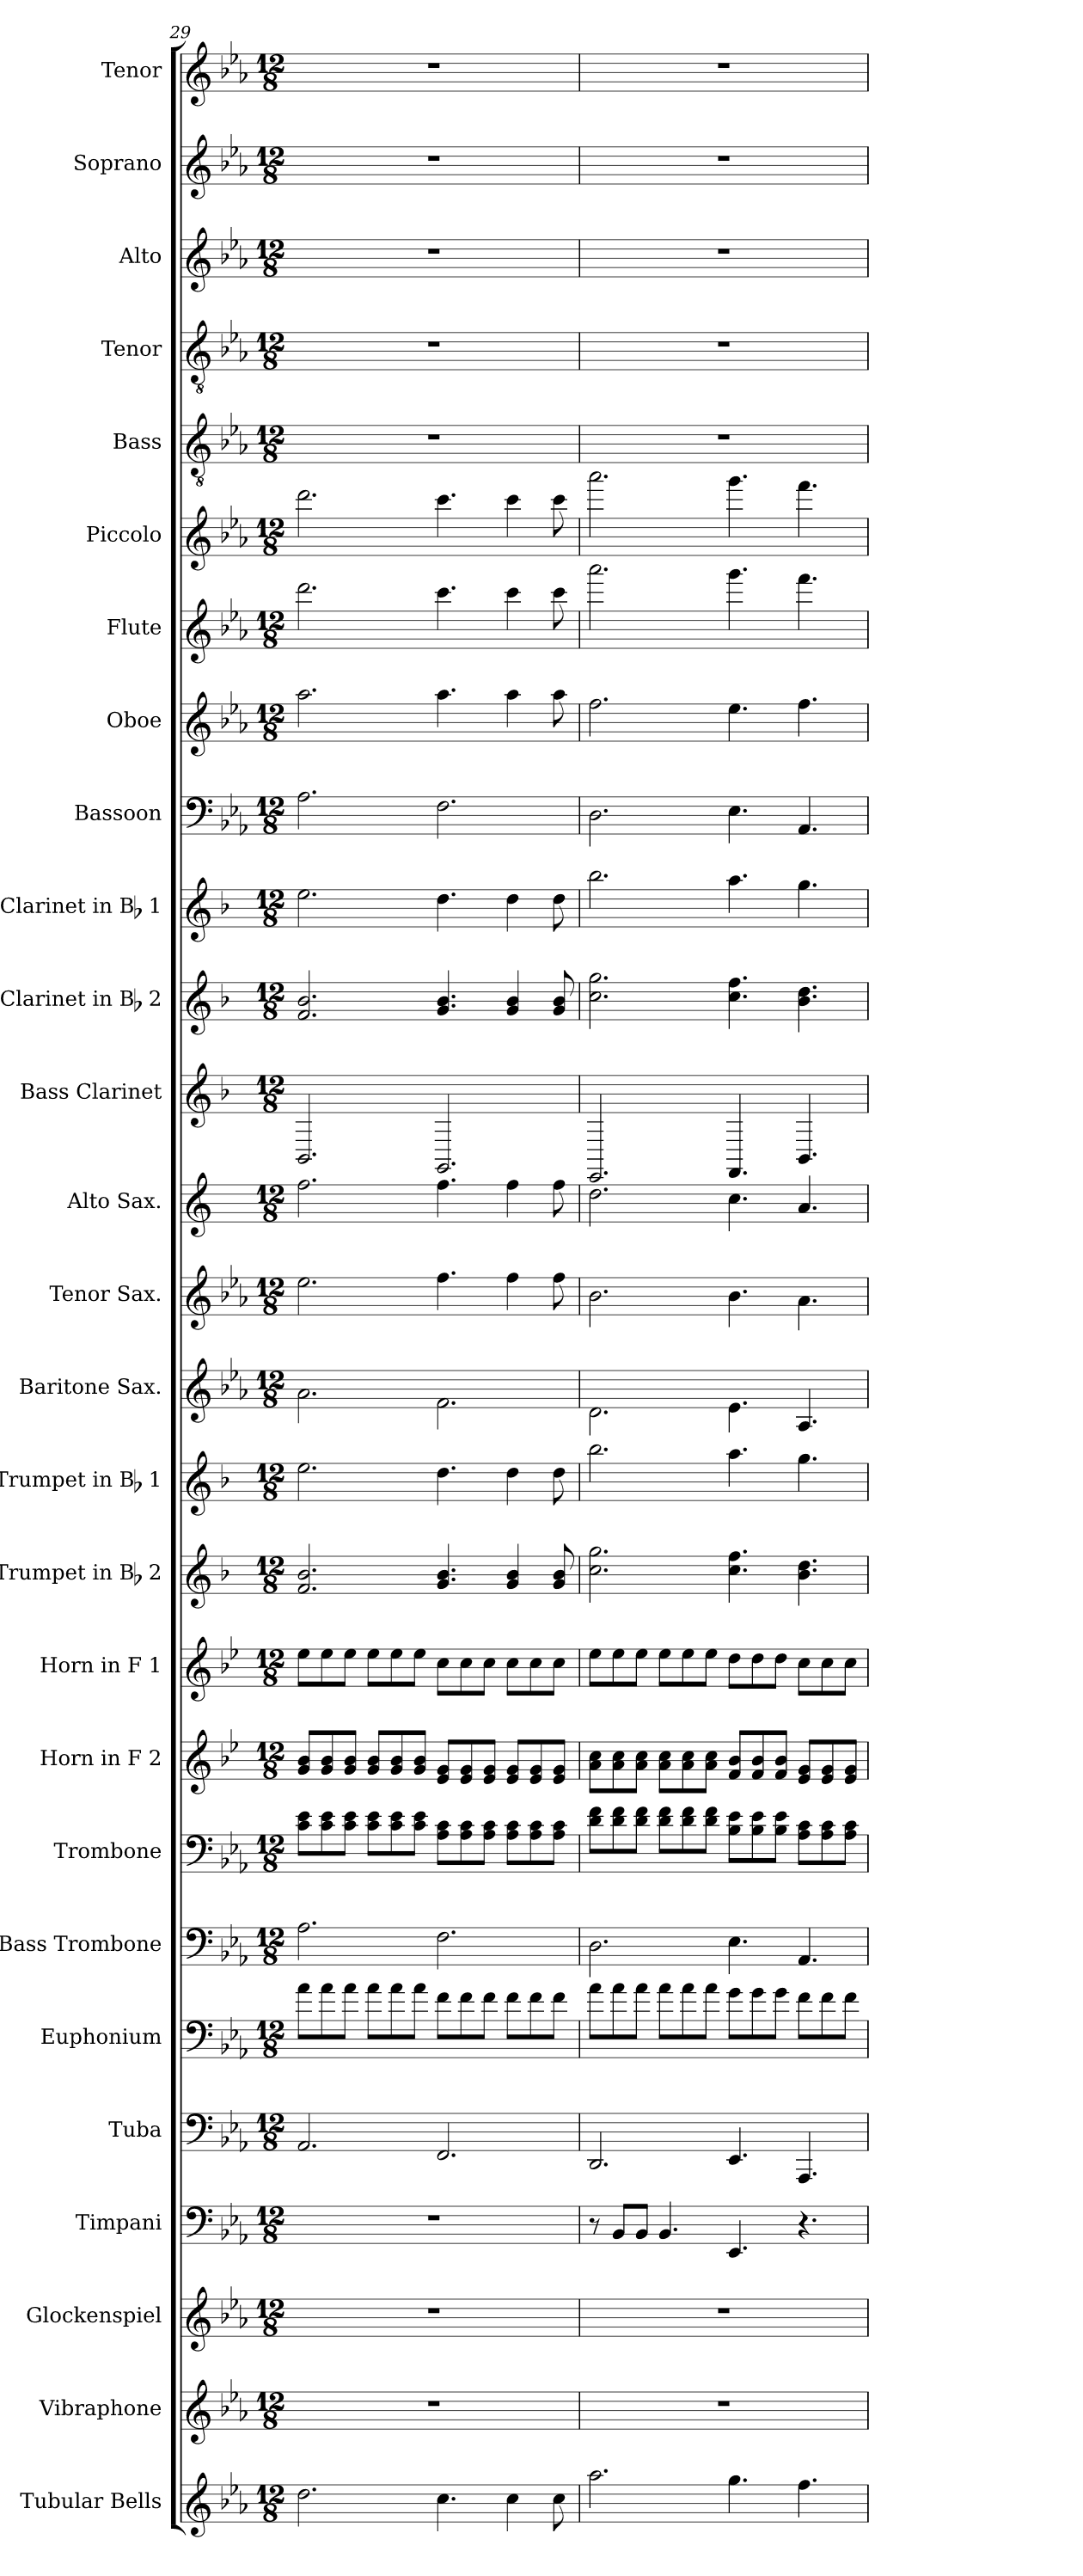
**kern	**kern	**kern	**kern	**kern	**kern	**kern	**kern	**kern	**kern	**kern	**kern	**kern	**kern	**kern	**kern	**kern	**kern	**kern	**kern	**kern	**kern	**kern	**kern	**kern	**kern	**kern
*part27	*part26	*part25	*part24	*part23	*part22	*part21	*part20	*part19	*part18	*part17	*part16	*part15	*part14	*part13	*part12	*part11	*part10	*part9	*part8	*part7	*part6	*part5	*part4	*part3	*part2	*part1
*staff27	*staff26	*staff25	*staff24	*staff23	*staff22	*staff21	*staff20	*staff19	*staff18	*staff17	*staff16	*staff15	*staff14	*staff13	*staff12	*staff11	*staff10	*staff9	*staff8	*staff7	*staff6	*staff5	*staff4	*staff3	*staff2	*staff1
*I"Tubular Bells	*I"Vibraphone	*I"Glockenspiel	*I"Timpani	*I"Tuba	*I"Euphonium	*I"Bass Trombone	*I"Trombone	*I"Horn in F 2	*I"Horn in F 1	*I"Trumpet in Bb 2	*I"Trumpet in Bb 1	*I"Baritone Sax.	*I"Tenor Sax.	*I"Alto Sax.	*I"Bass Clarinet	*I"Clarinet in Bb 2	*I"Clarinet in Bb 1	*I"Bassoon	*I"Oboe	*I"Flute	*I"Piccolo	*I"Bass	*I"Tenor	*I"Alto	*I"Soprano	*I"Tenor
*I'Tubular Bells	*I'Vibraphone	*I'Glockenspiel	*I'Timpani	*I'Tuba	*I'Euphonium	*I'Bass Trombone	*I'Trombone	*I'Horn in F 2	*I'Horn in F 1	*I'Trumpet in Bb 2	*I'Trumpet in Bb 1	*I'Baritone Sax.	*I'Tenor Sax.	*I'Alto Sax.	*I'Bass Clarinet	*I'Clarinet in Bb 2	*I'Clarinet in Bb 1	*I'Bassoon	*I'Oboe	*I'Flute	*I'Piccolo	*I'Bass	*I'Tenor	*I'Alto	*I'Soprano	*I'Tenor
*clefG2	*clefG2	*clefG2	*clefF4	*clefF4	*clefF4	*clefF4	*clefF4	*clefG2	*clefG2	*clefG2	*clefG2	*clefG2	*clefG2	*clefG2	*clefG2	*clefG2	*clefG2	*clefF4	*clefG2	*clefG2	*clefG2	*clefGv2	*clefGv2	*clefG2	*clefG2	*clefG2
*	*	*ITrd-14c-24	*	*	*	*	*	*ITrd4c7	*ITrd4c7	*ITrd1c2	*ITrd1c2	*ITrd12c21	*ITrd8c14	*ITrd5c9	*ITrd1c2	*ITrd1c2	*ITrd1c2	*	*	*	*ITrd-7c-12	*ITrd7c12	*ITrd7c12	*	*	*
*k[b-e-a-]	*k[b-e-a-]	*k[b-e-a-]	*k[b-e-a-]	*k[b-e-a-]	*k[b-e-a-]	*k[b-e-a-]	*k[b-e-a-]	*k[b-e-a-]	*k[b-e-a-]	*k[b-e-a-]	*k[b-e-a-]	*k[b-e-a-]	*k[b-e-a-]	*k[b-e-a-]	*k[b-e-a-]	*k[b-e-a-]	*k[b-e-a-]	*k[b-e-a-]	*k[b-e-a-]	*k[b-e-a-]	*k[b-e-a-]	*k[b-e-a-]	*k[b-e-a-]	*k[b-e-a-]	*k[b-e-a-]	*k[b-e-a-]
*E-:	*E-:	*E-:	*E-:	*E-:	*E-:	*E-:	*E-:	*E-:	*E-:	*E-:	*E-:	*E-:	*E-:	*E-:	*E-:	*E-:	*E-:	*E-:	*E-:	*E-:	*E-:	*E-:	*E-:	*E-:	*E-:	*E-:
*M12/8	*M12/8	*M12/8	*M12/8	*M12/8	*M12/8	*M12/8	*M12/8	*M12/8	*M12/8	*M12/8	*M12/8	*M12/8	*M12/8	*M12/8	*M12/8	*M12/8	*M12/8	*M12/8	*M12/8	*M12/8	*M12/8	*M12/8	*M12/8	*M12/8	*M12/8	*M12/8
=29	=29	=29	=29	=29	=29	=29	=29	=29	=29	=29	=29	=29	=29	=29	=29	=29	=29	=29	=29	=29	=29	=29	=29	=29	=29	=29
!	!LO:N:vis=1	!LO:N:vis=1	!LO:N:vis=1	!	!	!	!	!	!	!	!	!	!	!	!	!	!	!	!	!	!	!LO:N:vis=1	!LO:N:vis=1	!LO:N:vis=1	!LO:N:vis=1	!LO:N:vis=1
2.ddi\	1.r	1.r	1.r	2.AA-i/	8a-i\L	2.A-i\	8ci\ 8e-iL	8ci/ 8e-iL	8a-i\L	2.e-i/ 2.a-i	2.ddi\	2.A-i\	2.e-i\	2.a-i\	2.AA-i/	2.e-i/ 2.a-i	2.ddi\	2.A-i\	2.aa-i\	2.dddi\	2.ddddi\	1.r	1.r	1.r	1.r	1.r
.	.	.	.	.	8a-i\	.	8ci\ 8e-i	8ci/ 8e-i	8a-i\	.	.	.	.	.	.	.	.	.	.	.	.	.	.	.	.	.
.	.	.	.	.	8a-i\J	.	8ci\ 8e-iJ	8ci/ 8e-iJ	8a-i\J	.	.	.	.	.	.	.	.	.	.	.	.	.	.	.	.	.
.	.	.	.	.	8a-i\L	.	8ci\ 8e-iL	8ci/ 8e-iL	8a-i\L	.	.	.	.	.	.	.	.	.	.	.	.	.	.	.	.	.
.	.	.	.	.	8a-i\	.	8ci\ 8e-i	8ci/ 8e-i	8a-i\	.	.	.	.	.	.	.	.	.	.	.	.	.	.	.	.	.
.	.	.	.	.	8a-i\J	.	8ci\ 8e-iJ	8ci/ 8e-iJ	8a-i\J	.	.	.	.	.	.	.	.	.	.	.	.	.	.	.	.	.
4.cci\	.	.	.	2.FFi/	8fi\L	2.Fi\	8A-i\ 8ciL	8A-i/ 8ciL	8fi\L	4.fi/ 4.a-i	4.cci\	2.Fi\	4.fi\	4.a-i\	2.FFi/	4.fi/ 4.a-i	4.cci\	2.Fi\	4.aa-i\	4.ccci\	4.cccci\	.	.	.	.	.
.	.	.	.	.	8fi\	.	8A-i\ 8ci	8A-i/ 8ci	8fi\	.	.	.	.	.	.	.	.	.	.	.	.	.	.	.	.	.
.	.	.	.	.	8fi\J	.	8A-i\ 8ciJ	8A-i/ 8ciJ	8fi\J	.	.	.	.	.	.	.	.	.	.	.	.	.	.	.	.	.
4cci\	.	.	.	.	8fi\L	.	8A-i\ 8ciL	8A-i/ 8ciL	8fi\L	4fi/ 4a-i	4cci\	.	4fi\	4a-i\	.	4fi/ 4a-i	4cci\	.	4aa-i\	4ccci\	4cccci\	.	.	.	.	.
.	.	.	.	.	8fi\	.	8A-i\ 8ci	8A-i/ 8ci	8fi\	.	.	.	.	.	.	.	.	.	.	.	.	.	.	.	.	.
8cci\	.	.	.	.	8fi\J	.	8A-i\ 8ciJ	8A-i/ 8ciJ	8fi\J	8fi/ 8a-i	8cci\	.	8fi\	8a-i\	.	8fi/ 8a-i	8cci\	.	8aa-i\	8ccci\	8cccci\	.	.	.	.	.
=30	=30	=30	=30	=30	=30	=30	=30	=30	=30	=30	=30	=30	=30	=30	=30	=30	=30	=30	=30	=30	=30	=30	=30	=30	=30	=30
!	!LO:N:vis=1	!LO:N:vis=1	!	!	!	!	!	!	!	!	!	!	!	!	!	!	!	!	!	!	!	!LO:N:vis=1	!LO:N:vis=1	!LO:N:vis=1	!LO:N:vis=1	!LO:N:vis=1
2.aa-i\	1.r	1.r	8r	2.DDi/	8a-i\L	2.Di\	8di\ 8fiL	8di\ 8fiL	8a-i\L	2.b-i\ 2.ffi	2.aa-i\	2.Di\	2.B-i\	2.fi\	2.DDi/	2.b-i\ 2.ffi	2.aa-i\	2.Di\	2.ffi\	2.aaa-i\	2.aaaa-i\	1.r	1.r	1.r	1.r	1.r
.	.	.	8BB-i/L	.	8a-i\	.	8di\ 8fi	8di\ 8fi	8a-i\	.	.	.	.	.	.	.	.	.	.	.	.	.	.	.	.	.
.	.	.	8BB-i/J	.	8a-i\J	.	8di\ 8fiJ	8di\ 8fiJ	8a-i\J	.	.	.	.	.	.	.	.	.	.	.	.	.	.	.	.	.
.	.	.	4.BB-i/	.	8a-i\L	.	8di\ 8fiL	8di\ 8fiL	8a-i\L	.	.	.	.	.	.	.	.	.	.	.	.	.	.	.	.	.
.	.	.	.	.	8a-i\	.	8di\ 8fi	8di\ 8fi	8a-i\	.	.	.	.	.	.	.	.	.	.	.	.	.	.	.	.	.
.	.	.	.	.	8a-i\J	.	8di\ 8fiJ	8di\ 8fiJ	8a-i\J	.	.	.	.	.	.	.	.	.	.	.	.	.	.	.	.	.
4.ggi\	.	.	4.EE-i/	4.EE-i/	8gi\L	4.E-i\	8B-i\ 8e-iL	8B-i/ 8e-iL	8gi\L	4.b-i\ 4.ee-i	4.ggi\	4.E-i\	4.B-i\	4.e-i\	4.EE-i/	4.b-i\ 4.ee-i	4.ggi\	4.E-i\	4.ee-i\	4.gggi\	4.ggggi\	.	.	.	.	.
.	.	.	.	.	8gi\	.	8B-i\ 8e-i	8B-i/ 8e-i	8gi\	.	.	.	.	.	.	.	.	.	.	.	.	.	.	.	.	.
.	.	.	.	.	8gi\J	.	8B-i\ 8e-iJ	8B-i/ 8e-iJ	8gi\J	.	.	.	.	.	.	.	.	.	.	.	.	.	.	.	.	.
4.ffi\	.	.	4.r	4.AAA-i/	8fi\L	4.AA-i/	8A-i\ 8ciL	8A-i/ 8ciL	8fi\L	4.a-i\ 4.cci	4.ffi\	4.AA-i/	4.A-i\	4.ci/	4.AA-i/	4.a-i\ 4.cci	4.ffi\	4.AA-i/	4.ffi\	4.fffi\	4.ffffi\	.	.	.	.	.
.	.	.	.	.	8fi\	.	8A-i\ 8ci	8A-i/ 8ci	8fi\	.	.	.	.	.	.	.	.	.	.	.	.	.	.	.	.	.
.	.	.	.	.	8fi\J	.	8A-i\ 8ciJ	8A-i/ 8ciJ	8fi\J	.	.	.	.	.	.	.	.	.	.	.	.	.	.	.	.	.
=	=	=	=	=	=	=	=	=	=	=	=	=	=	=	=	=	=	=	=	=	=	=	=	=	=	=
*-	*-	*-	*-	*-	*-	*-	*-	*-	*-	*-	*-	*-	*-	*-	*-	*-	*-	*-	*-	*-	*-	*-	*-	*-	*-	*-
